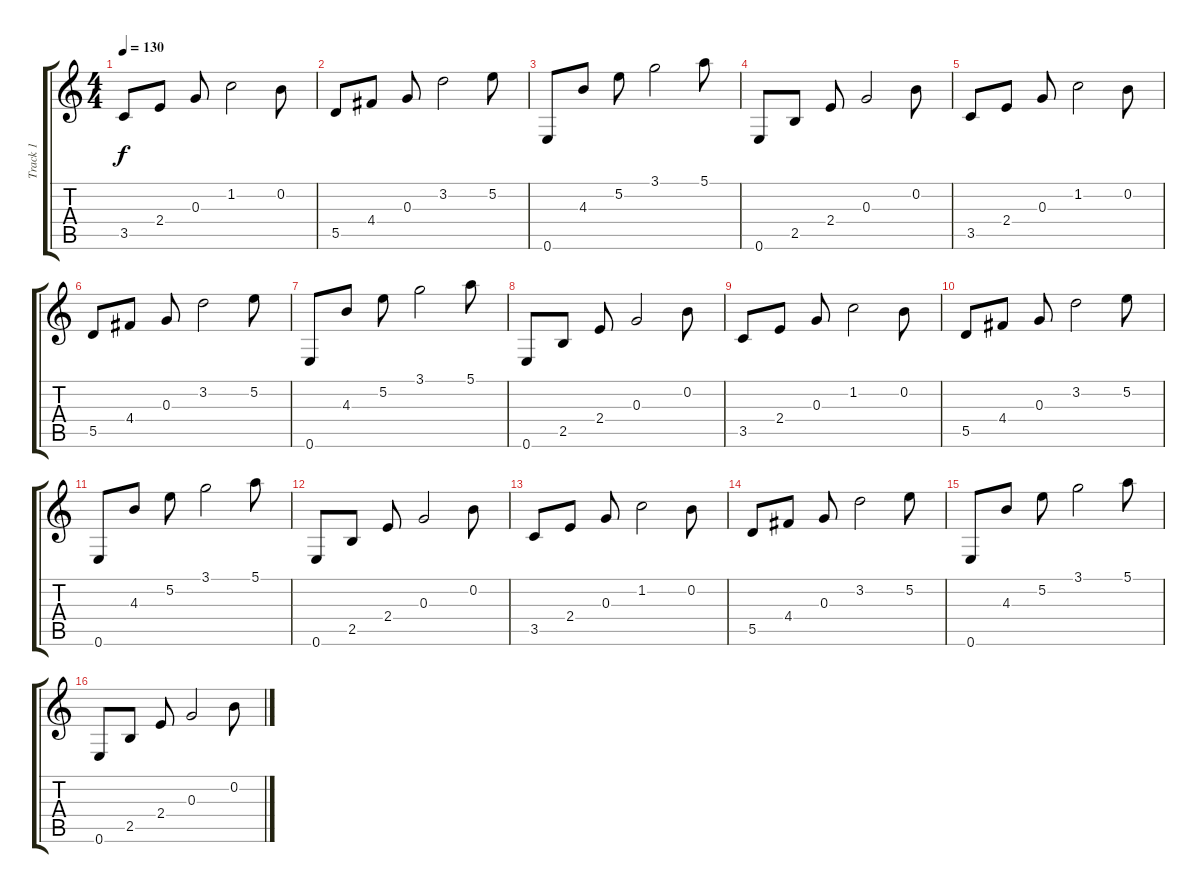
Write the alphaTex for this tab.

\track ("Track 1" "Track 1") {instrument acousticguitarsteel}
\staff {score tabs}
\tuning (E4 B3 G3 D3 A2 E2) {hide}
\ts (4 4)
\tempo 130
\clef g2
\ks c
3.5.8{dy f} 2.4.8 0.3.8 1.2.2 0.2.8 |
5.5.8 4.4.8 0.3.8 3.2.2 5.2.8 |
0.6.8 4.3.8 5.2.8 3.1.2 5.1.8 |
0.6.8 2.5.8 2.4.8 0.3.2 0.2.8 |
3.5.8 2.4.8 0.3.8 1.2.2 0.2.8 |
5.5.8 4.4.8 0.3.8 3.2.2 5.2.8 |
0.6.8 4.3.8 5.2.8 3.1.2 5.1.8 |
0.6.8 2.5.8 2.4.8 0.3.2 0.2.8 |
3.5.8 2.4.8 0.3.8 1.2.2 0.2.8 |
5.5.8 4.4.8 0.3.8 3.2.2 5.2.8 |
0.6.8 4.3.8 5.2.8 3.1.2 5.1.8 |
0.6.8 2.5.8 2.4.8 0.3.2 0.2.8 |
3.5.8 2.4.8 0.3.8 1.2.2 0.2.8 |
5.5.8 4.4.8 0.3.8 3.2.2 5.2.8 |
0.6.8 4.3.8 5.2.8 3.1.2 5.1.8 |
0.6.8 2.5.8 2.4.8 0.3.2 0.2.8
